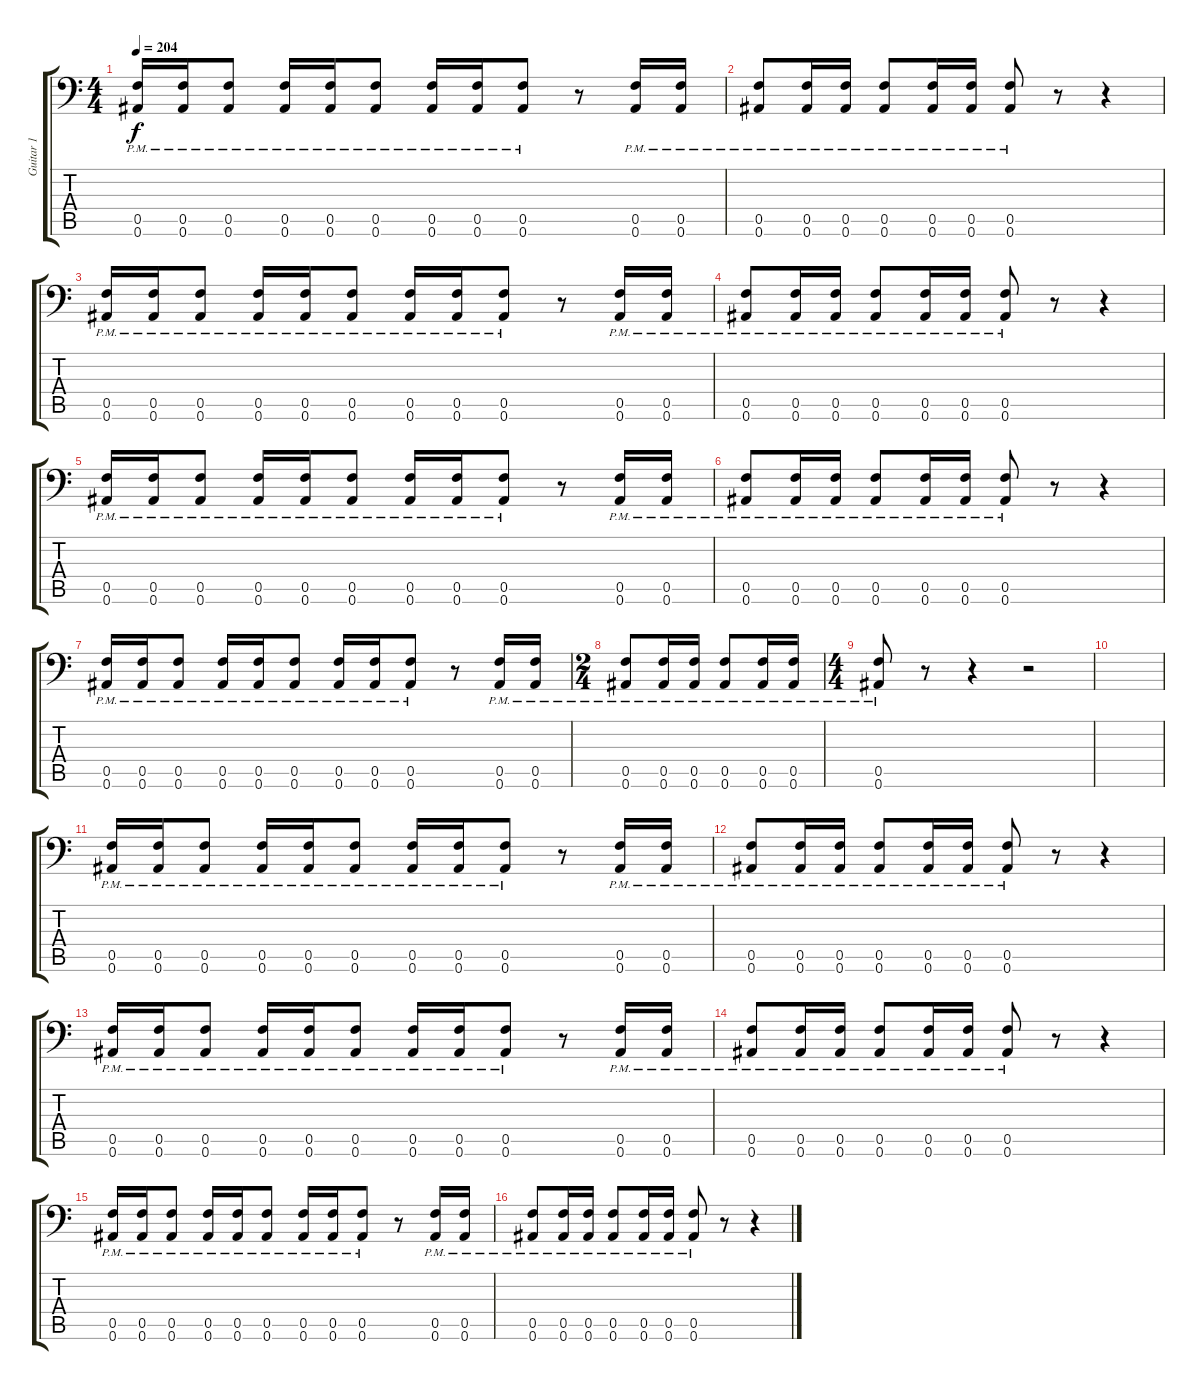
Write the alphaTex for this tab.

\track ("Guitar 1" "Guitar 1") {instrument distortionguitar}
\staff {score tabs}
\tuning (C4 G3 Eb3 Bb2 F2 Bb1) {hide}
\ts (4 4)
\tempo 204
\clef f4
\ks c
(0.5{pm} 0.6{pm}).16{dy f} (0.5{pm} 0.6{pm}).16 (0.5{pm} 0.6{pm}).8 (0.5{pm} 0.6{pm}).16 (0.5{pm} 0.6{pm}).16 (0.5{pm} 0.6{pm}).8 (0.5{pm} 0.6{pm}).16 (0.5{pm} 0.6{pm}).16 (0.5{pm} 0.6{pm}).8 r.8 (0.5{pm} 0.6{pm}).16 (0.5{pm} 0.6{pm}).16 |
(0.5{pm} 0.6{pm}).8 (0.5{pm} 0.6{pm}).16 (0.5{pm} 0.6{pm}).16 (0.5{pm} 0.6{pm}).8 (0.5{pm} 0.6{pm}).16 (0.5{pm} 0.6{pm}).16 (0.5{pm} 0.6{pm}).8 r.8 r.4 |
(0.5{pm} 0.6{pm}).16 (0.5{pm} 0.6{pm}).16 (0.5{pm} 0.6{pm}).8 (0.5{pm} 0.6{pm}).16 (0.5{pm} 0.6{pm}).16 (0.5{pm} 0.6{pm}).8 (0.5{pm} 0.6{pm}).16 (0.5{pm} 0.6{pm}).16 (0.5{pm} 0.6{pm}).8 r.8 (0.5{pm} 0.6{pm}).16 (0.5{pm} 0.6{pm}).16 |
(0.5{pm} 0.6{pm}).8 (0.5{pm} 0.6{pm}).16 (0.5{pm} 0.6{pm}).16 (0.5{pm} 0.6{pm}).8 (0.5{pm} 0.6{pm}).16 (0.5{pm} 0.6{pm}).16 (0.5{pm} 0.6{pm}).8 r.8 r.4 |
(0.5{pm} 0.6{pm}).16 (0.5{pm} 0.6{pm}).16 (0.5{pm} 0.6{pm}).8 (0.5{pm} 0.6{pm}).16 (0.5{pm} 0.6{pm}).16 (0.5{pm} 0.6{pm}).8 (0.5{pm} 0.6{pm}).16 (0.5{pm} 0.6{pm}).16 (0.5{pm} 0.6{pm}).8 r.8 (0.5{pm} 0.6{pm}).16 (0.5{pm} 0.6{pm}).16 |
(0.5{pm} 0.6{pm}).8 (0.5{pm} 0.6{pm}).16 (0.5{pm} 0.6{pm}).16 (0.5{pm} 0.6{pm}).8 (0.5{pm} 0.6{pm}).16 (0.5{pm} 0.6{pm}).16 (0.5{pm} 0.6{pm}).8 r.8 r.4 |
(0.5{pm} 0.6{pm}).16 (0.5{pm} 0.6{pm}).16 (0.5{pm} 0.6{pm}).8 (0.5{pm} 0.6{pm}).16 (0.5{pm} 0.6{pm}).16 (0.5{pm} 0.6{pm}).8 (0.5{pm} 0.6{pm}).16 (0.5{pm} 0.6{pm}).16 (0.5{pm} 0.6{pm}).8 r.8 (0.5{pm} 0.6{pm}).16 (0.5{pm} 0.6{pm}).16 |
\ts (2 4)
(0.5{pm} 0.6{pm}).8 (0.5{pm} 0.6{pm}).16 (0.5{pm} 0.6{pm}).16 (0.5{pm} 0.6{pm}).8 (0.5{pm} 0.6{pm}).16 (0.5{pm} 0.6{pm}).16 |
\ts (4 4)
(0.5{pm} 0.6{pm}).8 r.8 r.4 r.2 |
|
(0.5{pm} 0.6{pm}).16 (0.5{pm} 0.6{pm}).16 (0.5{pm} 0.6{pm}).8 (0.5{pm} 0.6{pm}).16 (0.5{pm} 0.6{pm}).16 (0.5{pm} 0.6{pm}).8 (0.5{pm} 0.6{pm}).16 (0.5{pm} 0.6{pm}).16 (0.5{pm} 0.6{pm}).8 r.8 (0.5{pm} 0.6{pm}).16 (0.5{pm} 0.6{pm}).16 |
(0.5{pm} 0.6{pm}).8 (0.5{pm} 0.6{pm}).16 (0.5{pm} 0.6{pm}).16 (0.5{pm} 0.6{pm}).8 (0.5{pm} 0.6{pm}).16 (0.5{pm} 0.6{pm}).16 (0.5{pm} 0.6{pm}).8 r.8 r.4 |
(0.5{pm} 0.6{pm}).16 (0.5{pm} 0.6{pm}).16 (0.5{pm} 0.6{pm}).8 (0.5{pm} 0.6{pm}).16 (0.5{pm} 0.6{pm}).16 (0.5{pm} 0.6{pm}).8 (0.5{pm} 0.6{pm}).16 (0.5{pm} 0.6{pm}).16 (0.5{pm} 0.6{pm}).8 r.8 (0.5{pm} 0.6{pm}).16 (0.5{pm} 0.6{pm}).16 |
(0.5{pm} 0.6{pm}).8 (0.5{pm} 0.6{pm}).16 (0.5{pm} 0.6{pm}).16 (0.5{pm} 0.6{pm}).8 (0.5{pm} 0.6{pm}).16 (0.5{pm} 0.6{pm}).16 (0.5{pm} 0.6{pm}).8 r.8 r.4 |
(0.5{pm} 0.6{pm}).16 (0.5{pm} 0.6{pm}).16 (0.5{pm} 0.6{pm}).8 (0.5{pm} 0.6{pm}).16 (0.5{pm} 0.6{pm}).16 (0.5{pm} 0.6{pm}).8 (0.5{pm} 0.6{pm}).16 (0.5{pm} 0.6{pm}).16 (0.5{pm} 0.6{pm}).8 r.8 (0.5{pm} 0.6{pm}).16 (0.5{pm} 0.6{pm}).16 |
(0.5{pm} 0.6{pm}).8 (0.5{pm} 0.6{pm}).16 (0.5{pm} 0.6{pm}).16 (0.5{pm} 0.6{pm}).8 (0.5{pm} 0.6{pm}).16 (0.5{pm} 0.6{pm}).16 (0.5{pm} 0.6{pm}).8 r.8 r.4
